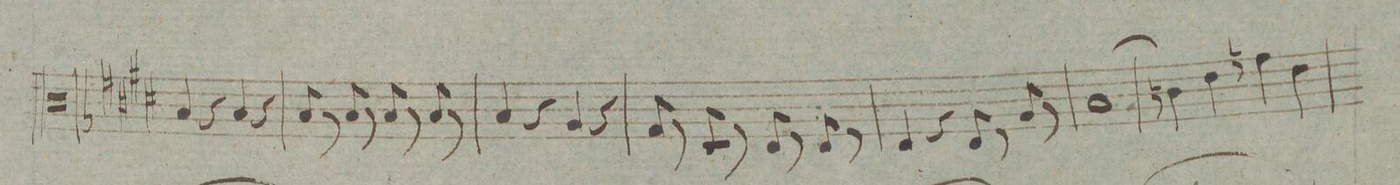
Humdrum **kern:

**kern	**dynam
*I"Viola	*
*clefC3	*
*k[f#c#g#d#]	*
*met(c|)	*
*M2/2	*
4B/	.
4r	.
4B/	.
4r	.
=67	=67
8B/	.
8r	.
8B/	.
8r	.
8B/	.
8r	.
8B/	.
8r	.
=68	=68
4B/	.
4r	.
4A/	.
4r	.
=69	=69
8G#/	.
8r	.
8D#/	.
8r	.
8E/	.
8r	.
8E/	.
8r	.
=70	=70
4E/	.
4r	.
8E/	.
8r	.
8A/	.
8r	.
=71	=71
(1B/	.
=72	=72
4cn\)	.
4e\	.
4gn\	.
4e\	.
=73	=73
*-	*-
